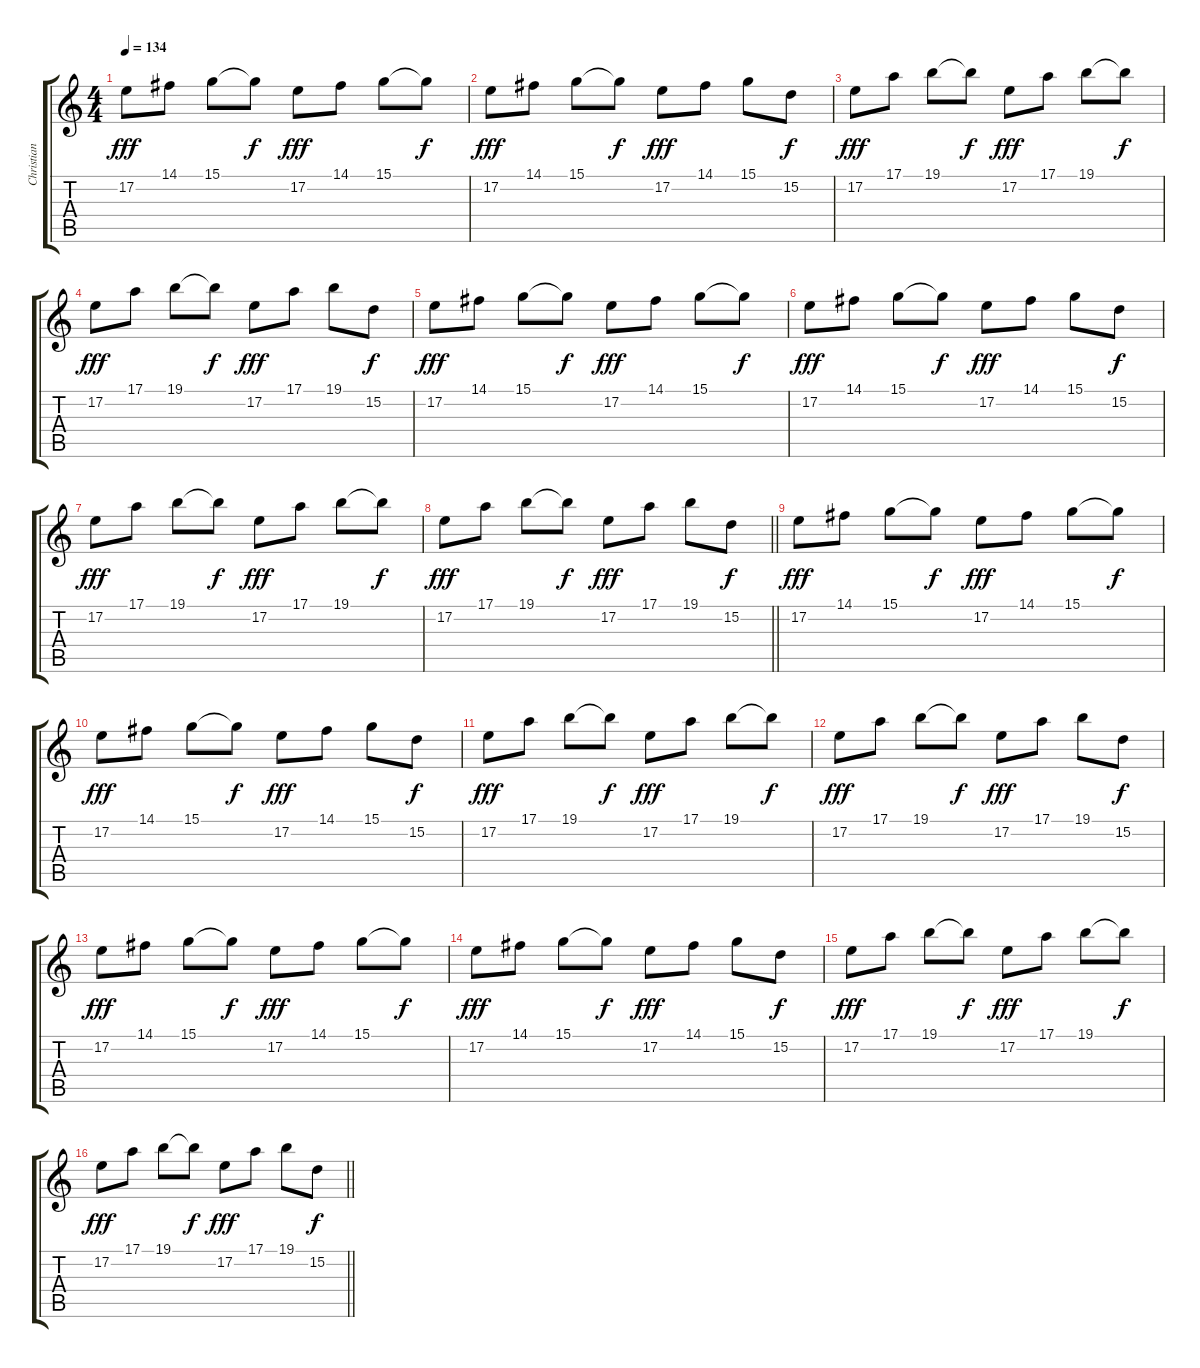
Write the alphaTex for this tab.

\track ("Christian McAlhaney" "Christian ") {instrument synthstrings1}
\staff {score tabs}
\tuning (E4 B3 G3 D3 A2 D2) {hide}
\ts (4 4)
\tempo 134
\clef g2
\ks c
17.2.8{dy fff} 14.1.8 15.1.8 15.1{t}.8{dy f} 17.2.8{dy fff} 14.1.8 15.1.8 15.1{t}.8{dy f} |
17.2.8{dy fff} 14.1.8 15.1.8 15.1{t}.8{dy f} 17.2.8{dy fff} 14.1.8 15.1.8 15.2.8{dy f} |
17.2.8{dy fff} 17.1.8 19.1.8 19.1{t}.8{dy f} 17.2.8{dy fff} 17.1.8 19.1.8 19.1{t}.8{dy f} |
17.2.8{dy fff} 17.1.8 19.1.8 19.1{t}.8{dy f} 17.2.8{dy fff} 17.1.8 19.1.8 15.2.8{dy f} |
17.2.8{dy fff} 14.1.8 15.1.8 15.1{t}.8{dy f} 17.2.8{dy fff} 14.1.8 15.1.8 15.1{t}.8{dy f} |
17.2.8{dy fff} 14.1.8 15.1.8 15.1{t}.8{dy f} 17.2.8{dy fff} 14.1.8 15.1.8 15.2.8{dy f} |
17.2.8{dy fff} 17.1.8 19.1.8 19.1{t}.8{dy f} 17.2.8{dy fff} 17.1.8 19.1.8 19.1{t}.8{dy f} |
\barLineRight lightlight
17.2.8{dy fff} 17.1.8 19.1.8 19.1{t}.8{dy f} 17.2.8{dy fff} 17.1.8 19.1.8 15.2.8{dy f} |
17.2.8{dy fff} 14.1.8 15.1.8 15.1{t}.8{dy f} 17.2.8{dy fff} 14.1.8 15.1.8 15.1{t}.8{dy f} |
17.2.8{dy fff} 14.1.8 15.1.8 15.1{t}.8{dy f} 17.2.8{dy fff} 14.1.8 15.1.8 15.2.8{dy f} |
17.2.8{dy fff} 17.1.8 19.1.8 19.1{t}.8{dy f} 17.2.8{dy fff} 17.1.8 19.1.8 19.1{t}.8{dy f} |
17.2.8{dy fff} 17.1.8 19.1.8 19.1{t}.8{dy f} 17.2.8{dy fff} 17.1.8 19.1.8 15.2.8{dy f} |
17.2.8{dy fff} 14.1.8 15.1.8 15.1{t}.8{dy f} 17.2.8{dy fff} 14.1.8 15.1.8 15.1{t}.8{dy f} |
17.2.8{dy fff} 14.1.8 15.1.8 15.1{t}.8{dy f} 17.2.8{dy fff} 14.1.8 15.1.8 15.2.8{dy f} |
17.2.8{dy fff} 17.1.8 19.1.8 19.1{t}.8{dy f} 17.2.8{dy fff} 17.1.8 19.1.8 19.1{t}.8{dy f} |
\barLineRight lightlight
17.2.8{dy fff} 17.1.8 19.1.8 19.1{t}.8{dy f} 17.2.8{dy fff} 17.1.8 19.1.8 15.2.8{dy f}
